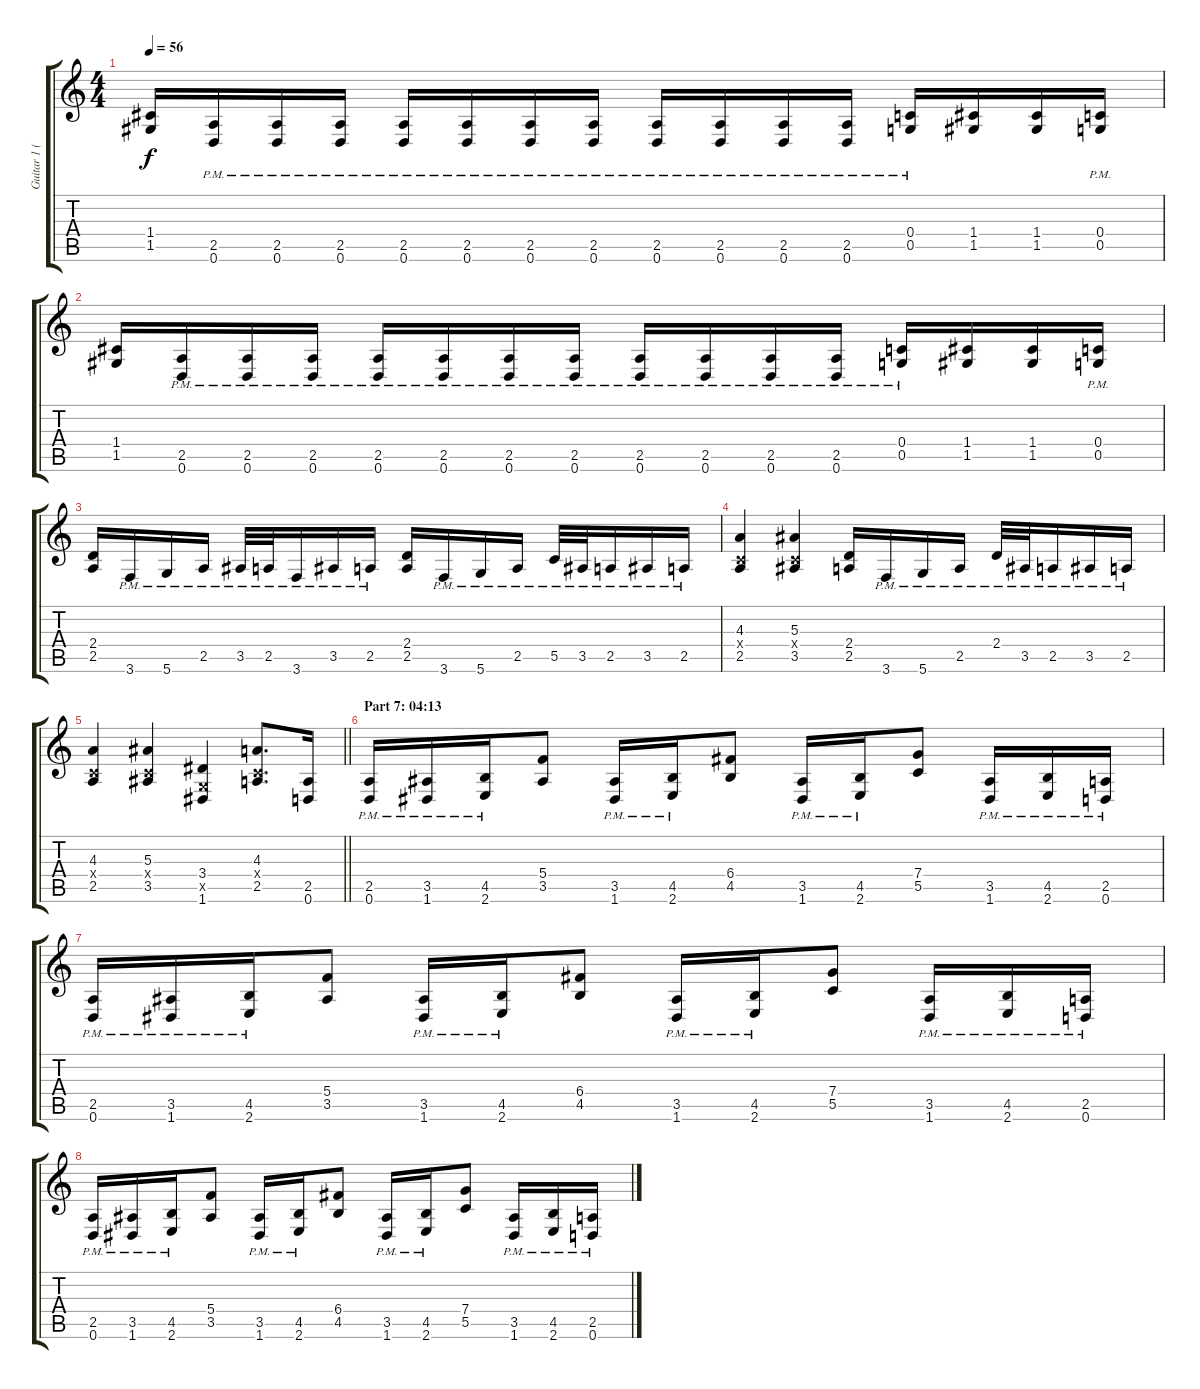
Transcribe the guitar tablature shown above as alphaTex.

\track ("Guitar 1 (Distortion)" "Guitar 1 (") {instrument distortionguitar}
\staff {score tabs}
\tuning (D4 A3 F3 C3 G2 D2) {hide}
\ts (4 4)
\tempo 56
\clef g2
\ks c
(1.4 1.5).16{dy f} (2.5{pm} 0.6{pm}).16 (2.5{pm} 0.6{pm}).16 (2.5{pm} 0.6{pm}).16 (2.5{pm} 0.6{pm}).16 (2.5{pm} 0.6{pm}).16 (2.5{pm} 0.6{pm}).16 (2.5{pm} 0.6{pm}).16 (2.5{pm} 0.6{pm}).16 (2.5{pm} 0.6{pm}).16 (2.5{pm} 0.6{pm}).16 (2.5{pm} 0.6{pm}).16 (0.4{pm} 0.5{pm}).16 (1.4 1.5).16 (1.4 1.5).16 (0.4{pm} 0.5{pm}).16 |
(1.4 1.5).16 (2.5{pm} 0.6{pm}).16 (2.5{pm} 0.6{pm}).16 (2.5{pm} 0.6{pm}).16 (2.5{pm} 0.6{pm}).16 (2.5{pm} 0.6{pm}).16 (2.5{pm} 0.6{pm}).16 (2.5{pm} 0.6{pm}).16 (2.5{pm} 0.6{pm}).16 (2.5{pm} 0.6{pm}).16 (2.5{pm} 0.6{pm}).16 (2.5{pm} 0.6{pm}).16 (0.4{pm} 0.5{pm}).16 (1.4 1.5).16 (1.4 1.5).16 (0.4{pm} 0.5{pm}).16 |
(2.4 2.5).16 3.6{pm}.16 5.6{pm}.16 2.5{pm}.16 3.5{pm}.32 2.5{pm}.32 3.6{pm}.16 3.5{pm}.16 2.5{pm}.16 (2.4 2.5).16 3.6{pm}.16 5.6{pm}.16 2.5{pm}.16 5.5{pm}.32 3.5{pm}.32 2.5{pm}.16 3.5{pm}.16 2.5{pm}.16 |
(4.3 0.4{x} 2.5).4 (5.3 0.4{x} 3.5).4 (2.4 2.5).16 3.6{pm}.16 5.6{pm}.16 2.5{pm}.16 2.4{pm}.32 3.5{pm}.32 2.5{pm}.16 3.5{pm}.16 2.5{pm}.16 |
\barLineRight lightlight
(4.3 0.4{x} 2.5).4 (5.3 0.4{x} 3.5).4 (3.4 0.5{x} 1.6).4 (4.3 0.4{x} 2.5).8{d} (2.5 0.6).16 |
\section ("" "Part 7: 04:13")
(2.5{pm} 0.6{pm}).16 (3.5{pm} 1.6{pm}).16 (4.5{pm} 2.6{pm}).16 (5.4 3.5).8 (3.5{pm} 1.6{pm}).16 (4.5{pm} 2.6{pm}).16 (6.4 4.5).8 (3.5{pm} 1.6{pm}).16 (4.5{pm} 2.6{pm}).16 (7.4 5.5).8 (3.5{pm} 1.6{pm}).16 (4.5{pm} 2.6{pm}).16 (2.5{pm} 0.6{pm}).16 |
(2.5{pm} 0.6{pm}).16 (3.5{pm} 1.6{pm}).16 (4.5{pm} 2.6{pm}).16 (5.4 3.5).8 (3.5{pm} 1.6{pm}).16 (4.5{pm} 2.6{pm}).16 (6.4 4.5).8 (3.5{pm} 1.6{pm}).16 (4.5{pm} 2.6{pm}).16 (7.4 5.5).8 (3.5{pm} 1.6{pm}).16 (4.5{pm} 2.6{pm}).16 (2.5{pm} 0.6{pm}).16 |
(2.5{pm} 0.6{pm}).16 (3.5{pm} 1.6{pm}).16 (4.5{pm} 2.6{pm}).16 (5.4 3.5).8 (3.5{pm} 1.6{pm}).16 (4.5{pm} 2.6{pm}).16 (6.4 4.5).8 (3.5{pm} 1.6{pm}).16 (4.5{pm} 2.6{pm}).16 (7.4 5.5).8 (3.5{pm} 1.6{pm}).16 (4.5{pm} 2.6{pm}).16 (2.5{pm} 0.6{pm}).16
